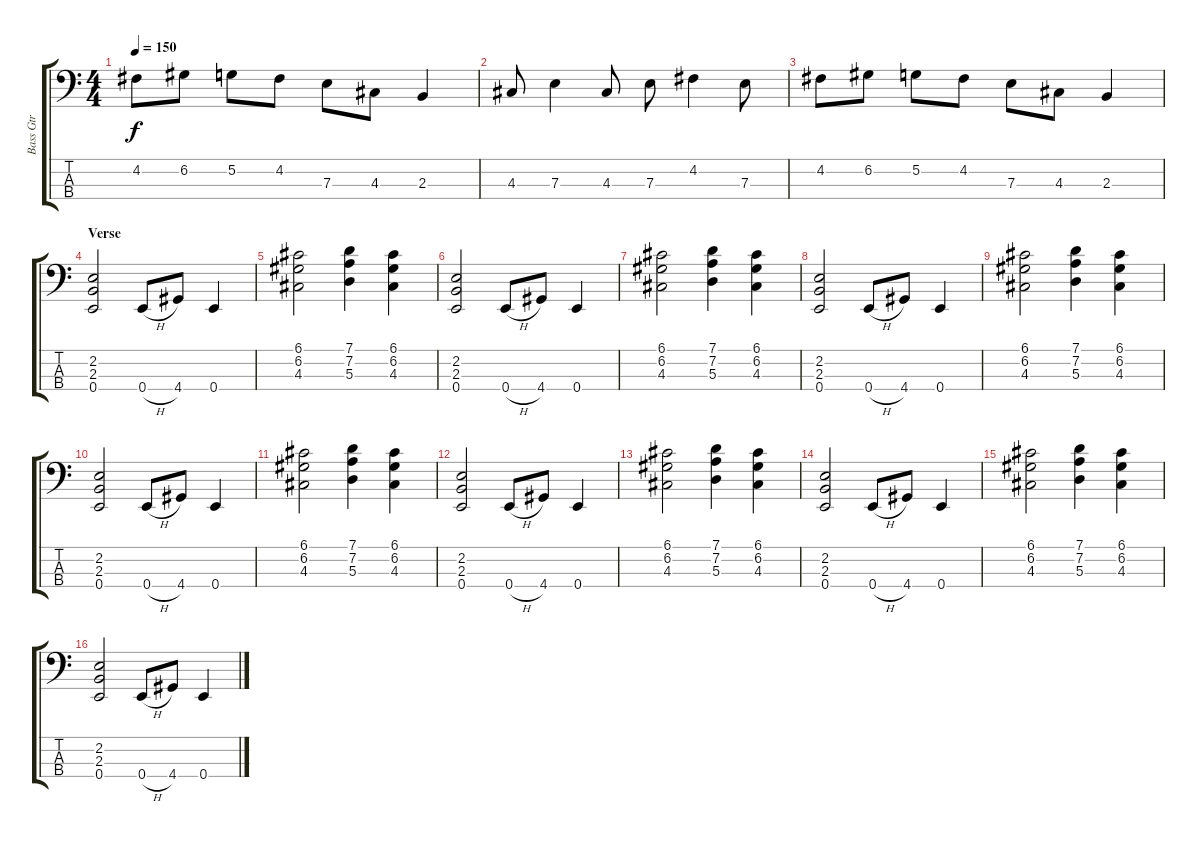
\track ("Bass Gtr" "Bass Gtr") {instrument electricbassfinger}
\staff {score tabs}
\tuning (G2 D2 A1 E1) {hide}
\ts (4 4)
\tempo 150
\clef f4
\ks c
4.2.8{dy f} 6.2.8 5.2.8 4.2.8 7.3.8 4.3.8 2.3.4 |
4.3.8 7.3.4 4.3.8 7.3.8 4.2.4 7.3.8 |
4.2.8 6.2.8 5.2.8 4.2.8 7.3.8 4.3.8 2.3.4 |
\section ("" "Verse")
(2.2 2.3 0.4).2 0.4{h}.8 4.4.8 0.4.4 |
(6.1 6.2 4.3).2 (7.1 7.2 5.3).4 (6.1 6.2 4.3).4 |
(2.2 2.3 0.4).2 0.4{h}.8 4.4.8 0.4.4 |
(6.1 6.2 4.3).2 (7.1 7.2 5.3).4 (6.1 6.2 4.3).4 |
(2.2 2.3 0.4).2 0.4{h}.8 4.4.8 0.4.4 |
(6.1 6.2 4.3).2 (7.1 7.2 5.3).4 (6.1 6.2 4.3).4 |
(2.2 2.3 0.4).2 0.4{h}.8 4.4.8 0.4.4 |
(6.1 6.2 4.3).2 (7.1 7.2 5.3).4 (6.1 6.2 4.3).4 |
(2.2 2.3 0.4).2 0.4{h}.8 4.4.8 0.4.4 |
(6.1 6.2 4.3).2 (7.1 7.2 5.3).4 (6.1 6.2 4.3).4 |
(2.2 2.3 0.4).2 0.4{h}.8 4.4.8 0.4.4 |
(6.1 6.2 4.3).2 (7.1 7.2 5.3).4 (6.1 6.2 4.3).4 |
(2.2 2.3 0.4).2 0.4{h}.8 4.4.8 0.4.4
